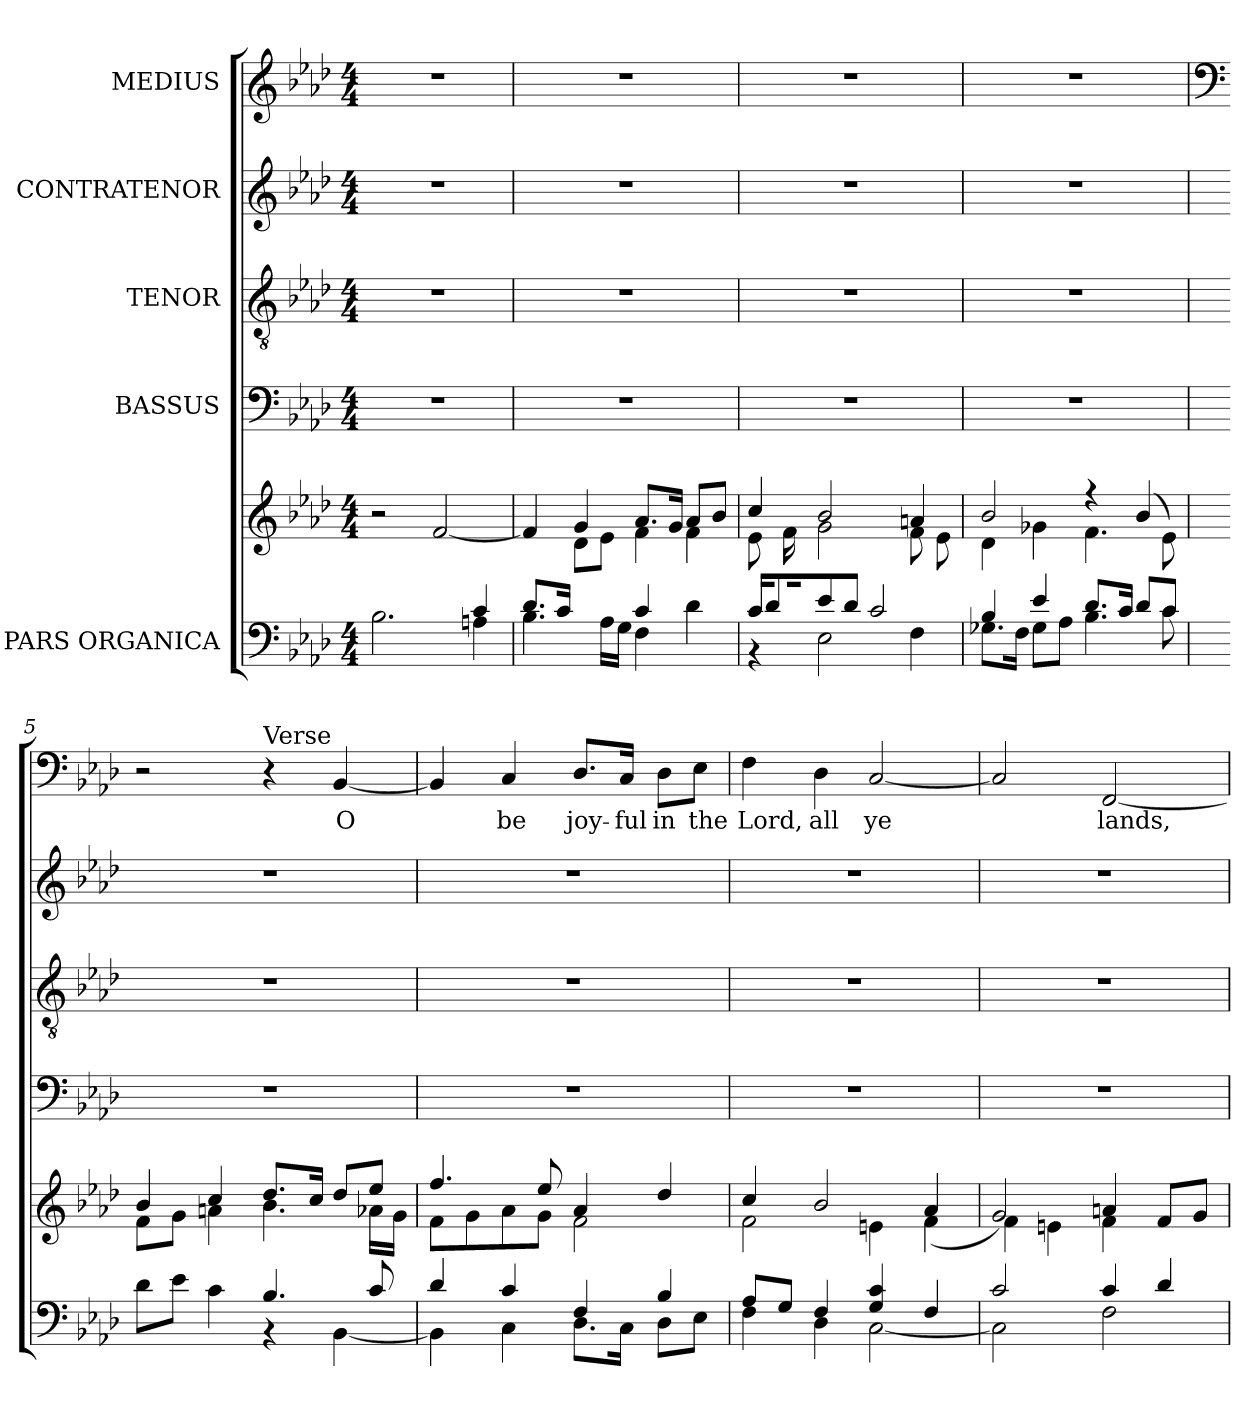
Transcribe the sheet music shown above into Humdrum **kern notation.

**kern	**kern	**kern	**kern	**kern	**kern	**text
*part5	*part5	*part4	*part3	*part2	*part1	*part1
*staff6	*staff5	*staff4	*staff3	*staff2	*staff1	*staff1
*I"PARS ORGANICA	*	*I"BASSUS	*I"TENOR	*I"CONTRATENOR	*I"MEDIUS	*
!!LO:PB:g=z
*stria5	*stria5	*stria5	*stria5	*stria5	*stria5	*
*clefF4	*clefG2	*clefF4	*clefGv2	*clefG2	*clefG2	*
*k[b-e-a-d-]	*k[b-e-a-d-]	*k[b-e-a-d-]	*k[b-e-a-d-]	*k[b-e-a-d-]	*k[b-e-a-d-]	*
*A-:	*A-:	*A-:	*A-:	*A-:	*A-:	*
*M4/4	*M4/4	*M4/4	*M4/4	*M4/4	*M4/4	*
=1	=1	=1	=1	=1	=1	=1
*^	*	*	*	*	*	*
2.ryy	2.B-\	2r	1r	1r	1r	1r	.
.	.	[<2f/	.	.	.	.	.
4c/	4An\	.	.	.	.	.	.
=2	=2	=2	=2	=2	=2	=2	=2
*	*	*^	*	*	*	*	*
8.d-/L	4.B-\	4f/]	4ryy	1r	1r	1r	1r	.
16c/J	.	.	.	.	.	.	.	.
4ryy	.	4g/	8d-\L	.	.	.	.	.
.	16A-\L	.	8e-\J	.	.	.	.	.
.	16G\J	.	.	.	.	.	.	.
4c/	4F\	8.a-/L	4f\	.	.	.	.	.
.	.	16g/J	.	.	.	.	.	.
4ryy	4d-\	8a-/L	4f\	.	.	.	.	.
.	.	8b-/J	.	.	.	.	.	.
=3	=3	=3	=3	=3	=3	=3	=3	=3
*	*^	*	*	*	*	*	*	*
16c/	2ryy	4rBB	4cc/	8e-\L	1r	1r	1r	1r	.
8d-/	.	.	.	.	.	.	.	.	.
.	.	.	.	16f\	.	.	.	.	.
16ryy	.	.	.	16ryy	.	.	.	.	.
8e-/	.	2E-\	2b-/	2g\	.	.	.	.	.
8d-/J	.	.	.	.	.	.	.	.	.
2ryy	2c/	.	.	.	.	.	.	.	.
.	.	4F\	4an/	8f\L	.	.	.	.	.
.	.	.	.	8e-\J	.	.	.	.	.
*	*v	*v	*	*	*	*	*	*	*
=4	=4	=4	=4	=4	=4	=4	=4	=4
4B-/	8.G-X\L	2b-/	4d-\	1r	1r	1r	1r	.
.	16F\J	.	.	.	.	.	.	.
4e-/	8G-\L	.	4g-X\	.	.	.	.	.
.	8A-\J	.	.	.	.	.	.	.
8.d-/L	4.B-\	4rff	4.f\	.	.	.	.	.
16c/J	.	.	.	.	.	.	.	.
8d-/L	.	(>4b-/	.	.	.	.	.	.
8c/J	8c\	.	8e-\)	.	.	.	.	.
!!LO:LB:g=z
=5	=5	=5	=5	=5	=5	=5	=5	=5
*	*	*	*	*	*	*	*clefF4	*
2ryy	8d-\L	4b-/	8f\L	1r	1r	1r	2r	.
.	8e-\J	.	8g\J	.	.	.	.	.
.	4c\	4cc/	4an\	.	.	.	.	.
!	!	!	!	!	!	!	!LO:TX:a:t=Verse	!
4.B-/	4rBB	8.dd-/L	4.b-\	.	.	.	4r	.
.	.	16cc/J	.	.	.	.	.	.
!	!	!	!	!	!	!	!	!LO:LY:b:cj
.	[<4BB-\	8dd-/L	.	.	.	.	[<4BB-/	O
8c/	.	8ee-/J	16a-X\L	.	.	.	.	.
.	.	.	16g\J	.	.	.	.	.
=6	=6	=6	=6	=6	=6	=6	=6	=6
4d-/	4BB-\]	4.ff/	8f\L	1r	1r	1r	4BB-/]	.
.	.	.	8g\	.	.	.	.	.
!	!	!	!	!	!	!	!	!LO:LY:b:cj
4c/	4C\	.	8a-\	.	.	.	4C/	be
.	.	8ee-/	8g\J	.	.	.	.	.
!	!	!	!	!	!	!	!	!LO:LY:b
4F/	8.D-\L	4a-/	2f\	.	.	.	8.D-/L	joy-
!	!	!	!	!	!	!	!	!LO:LY:b:rj
.	16C\J	.	.	.	.	.	16C/J	-ful
!	!	!	!	!	!	!	!	!LO:LY:b:cj
4B-/	8D-\L	4dd-/	.	.	.	.	8D-\L	in
!	!	!	!	!	!	!	!	!LO:LY:b:cj
.	8E-\J	.	.	.	.	.	8E-\J	the
=7	=7	=7	=7	=7	=7	=7	=7	=7
!	!	!	!	!	!	!	!	!LO:LY:b:cj
8A-/L	4F\	4cc/	2f\	1r	1r	1r	4F\	Lord,
8G/J	.	.	.	.	.	.	.	.
!	!	!	!	!	!	!	!	!LO:LY:b:cj
4F/	4D-\	2b-/	.	.	.	.	4D-\	all
!	!	!	!	!	!	!	!	!LO:LY:b:cj
4G/ 4c/	[<2C\	.	4en\	.	.	.	[<2C/	ye
4F/	.	4a-/	(<4f\	.	.	.	.	.
=8	=8	=8	=8	=8	=8	=8	=8	=8
2c/	2C\]	2g/)	4f\	1r	1r	1r	2C/]	.
.	.	.	4en\	.	.	.	.	.
!	!	!	!	!	!	!	!	!LO:LY:b
4c/	2F\	4an/	4f\	.	.	.	[<2FF/	lands,
4d-/	.	8f/L	4ryy	.	.	.	.	.
.	.	8g/J	.	.	.	.	.	.
*v	*v	*	*	*	*	*	*	*
*	*v	*v	*	*	*	*	*
=	=	=	=	=	=	=
*-	*-	*-	*-	*-	*-	*-
